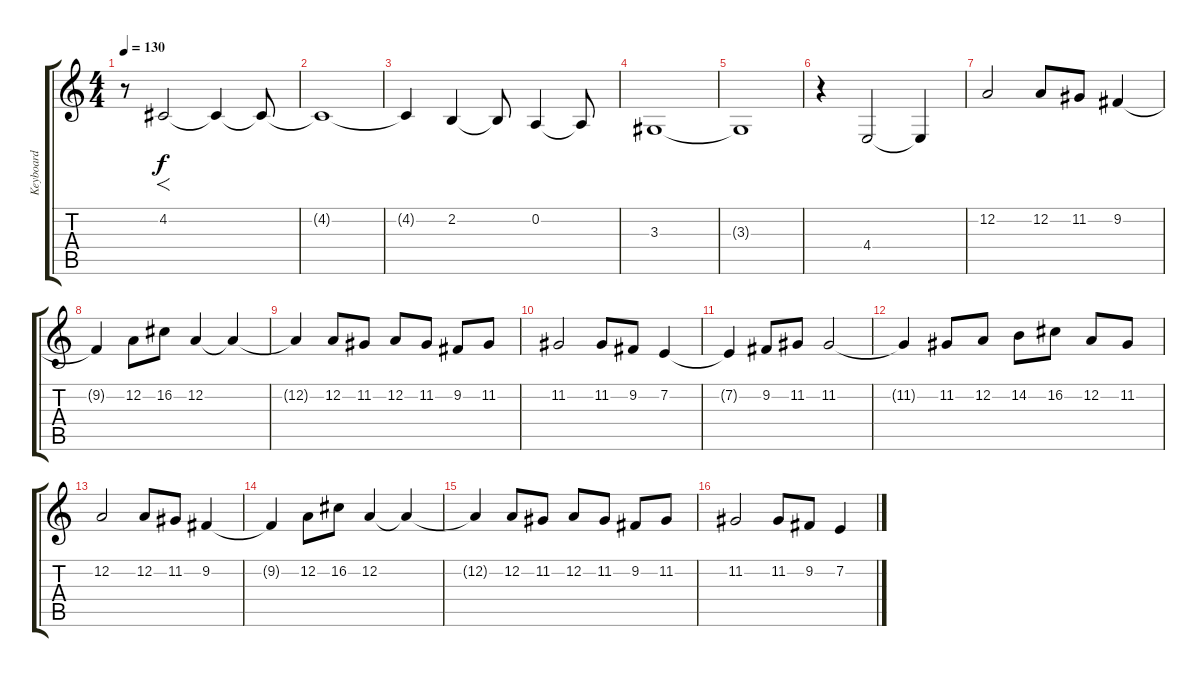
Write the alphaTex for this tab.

\track ("Keyboard" "Keyboard") {instrument acousticgrandpiano}
\staff {score tabs}
\tuning (D4 A3 F3 C3 G2 D2) {hide}
\ts (4 4)
\tempo 130
\clef g2
\ks c
r.8{dy f instrument stringensemble1} 4.2.2{f} 4.2{t}.4 4.2{t}.8 |
4.2{t}.1 |
4.2{t}.4 2.2.4 2.2{t}.8 0.2.4 0.2{t}.8 |
3.3.1 |
3.3{t}.1 |
r.4 4.4.2 4.4{t}.4 |
12.2.2{instrument acousticgrandpiano} 12.2.8 11.2.8 9.2.4 |
9.2{t}.4 12.2.8 16.2.8 12.2.4 12.2{t}.4 |
12.2{t}.4 12.2.8 11.2.8 12.2.8 11.2.8 9.2.8 11.2.8 |
11.2.2 11.2.8 9.2.8 7.2.4 |
7.2{t}.4 9.2.8 11.2.8 11.2.2 |
11.2{t}.4 11.2.8 12.2.8 14.2.8 16.2.8 12.2.8 11.2.8 |
12.2.2{instrument acousticgrandpiano} 12.2.8 11.2.8 9.2.4 |
9.2{t}.4 12.2.8 16.2.8 12.2.4 12.2{t}.4 |
12.2{t}.4 12.2.8 11.2.8 12.2.8 11.2.8 9.2.8 11.2.8 |
11.2.2 11.2.8 9.2.8 7.2.4
